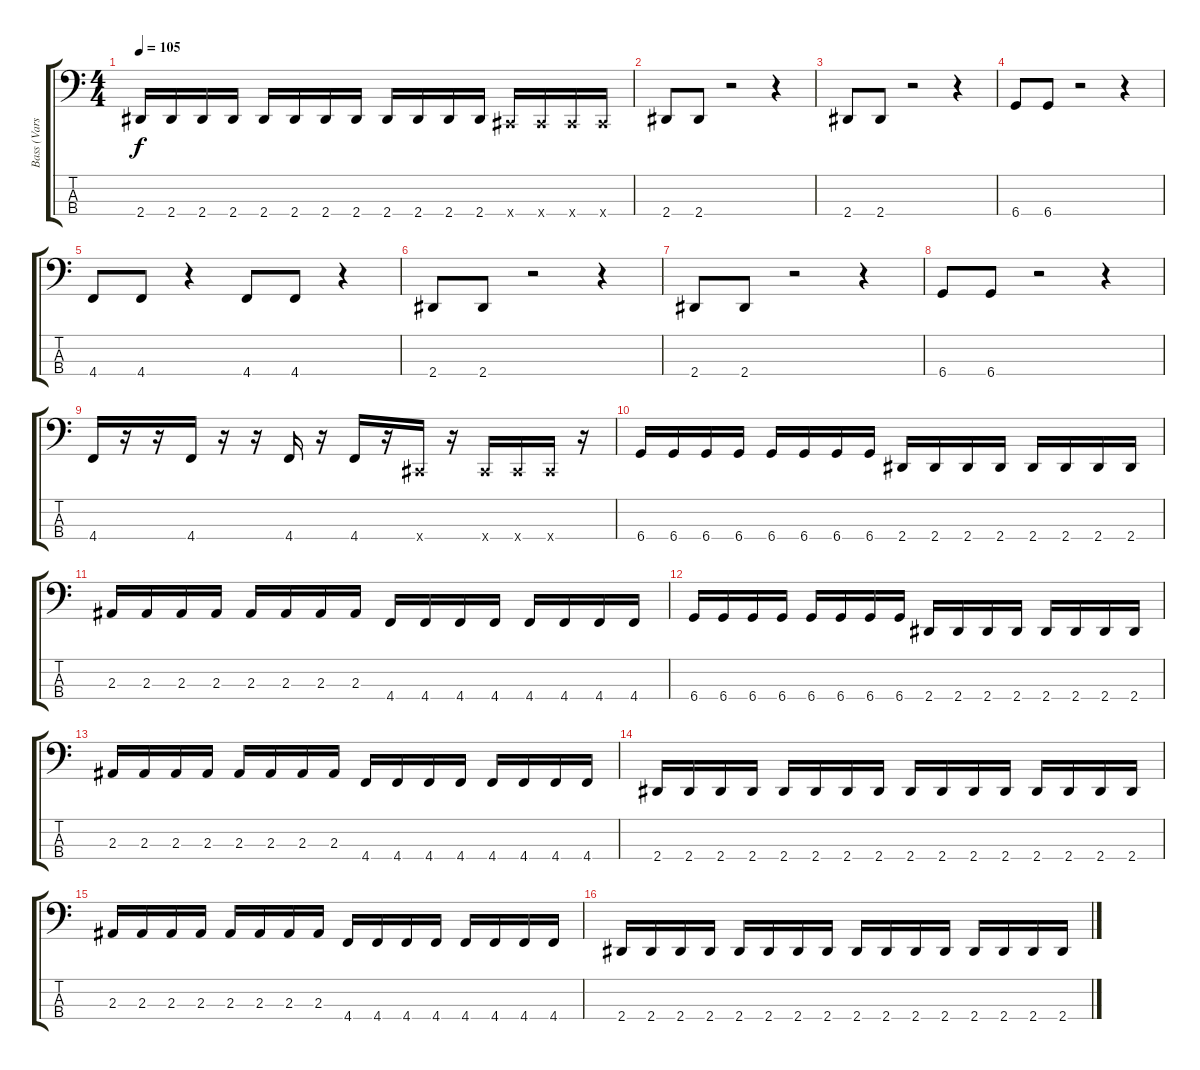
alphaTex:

\track ("Bass (Varsányi Miklós)" "Bass (Vars") {instrument electricbassfinger}
\staff {score tabs}
\tuning (Gb2 Db2 Ab1 Db1) {hide}
\ts (4 4)
\tempo 105
\clef f4
\ks c
2.4.16{dy f} 2.4.16 2.4.16 2.4.16 2.4.16 2.4.16 2.4.16 2.4.16 2.4.16 2.4.16 2.4.16 2.4.16 0.4{x}.16 0.4{x}.16 0.4{x}.16 0.4{x}.16 |
2.4.8 2.4.8 r.2 r.4 |
2.4.8 2.4.8 r.2 r.4 |
6.4.8 6.4.8 r.2 r.4 |
4.4.8 4.4.8 r.4 4.4.8 4.4.8 r.4 |
2.4.8 2.4.8 r.2 r.4 |
2.4.8 2.4.8 r.2 r.4 |
6.4.8 6.4.8 r.2 r.4 |
4.4.16 r.16 r.16 4.4.16 r.16 r.16 4.4.16 r.16 4.4.16 r.16 0.4{x}.16 r.16 0.4{x}.16 0.4{x}.16 0.4{x}.16 r.16 |
6.4.16 6.4.16 6.4.16 6.4.16 6.4.16 6.4.16 6.4.16 6.4.16 2.4.16 2.4.16 2.4.16 2.4.16 2.4.16 2.4.16 2.4.16 2.4.16 |
2.3.16 2.3.16 2.3.16 2.3.16 2.3.16 2.3.16 2.3.16 2.3.16 4.4.16 4.4.16 4.4.16 4.4.16 4.4.16 4.4.16 4.4.16 4.4.16 |
6.4.16 6.4.16 6.4.16 6.4.16 6.4.16 6.4.16 6.4.16 6.4.16 2.4.16 2.4.16 2.4.16 2.4.16 2.4.16 2.4.16 2.4.16 2.4.16 |
2.3.16 2.3.16 2.3.16 2.3.16 2.3.16 2.3.16 2.3.16 2.3.16 4.4.16 4.4.16 4.4.16 4.4.16 4.4.16 4.4.16 4.4.16 4.4.16 |
2.4.16 2.4.16 2.4.16 2.4.16 2.4.16 2.4.16 2.4.16 2.4.16 2.4.16 2.4.16 2.4.16 2.4.16 2.4.16 2.4.16 2.4.16 2.4.16 |
2.3.16 2.3.16 2.3.16 2.3.16 2.3.16 2.3.16 2.3.16 2.3.16 4.4.16 4.4.16 4.4.16 4.4.16 4.4.16 4.4.16 4.4.16 4.4.16 |
2.4.16 2.4.16 2.4.16 2.4.16 2.4.16 2.4.16 2.4.16 2.4.16 2.4.16 2.4.16 2.4.16 2.4.16 2.4.16 2.4.16 2.4.16 2.4.16
